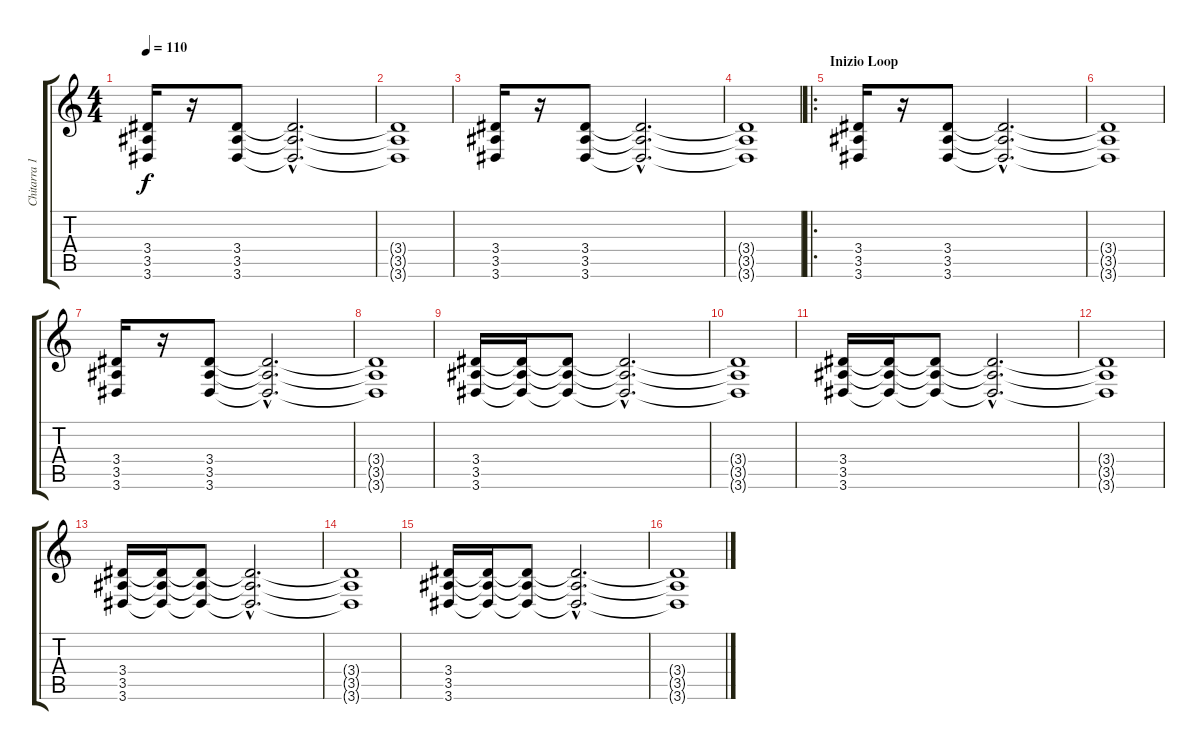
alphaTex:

\track ("Chitarra 1" "Chitarra 1") {instrument distortionguitar}
\staff {score tabs}
\tuning (D4 A3 F3 C3 G2 C2) {hide}
\ts (4 4)
\tempo 110
\clef g2
\ks c
(3.4 3.5 3.6).16{dy f instrument distortionguitar} r.16 (3.4 3.5 3.6).8 (3.4{hac t} 3.5{hac t} 3.6{hac t}).2{d} |
(3.4{t} 3.5{t} 3.6{t}).1 |
(3.4 3.5 3.6).16 r.16 (3.4 3.5 3.6).8 (3.4{hac t} 3.5{hac t} 3.6{hac t}).2{d} |
(3.4{t} 3.5{t} 3.6{t}).1 |
\ro
\section ("" "Inizio Loop")
(3.4 3.5 3.6).16 r.16 (3.4 3.5 3.6).8 (3.4{hac t} 3.5{hac t} 3.6{hac t}).2{d} |
(3.4{t} 3.5{t} 3.6{t}).1 |
(3.4 3.5 3.6).16 r.16 (3.4 3.5 3.6).8 (3.4{hac t} 3.5{hac t} 3.6{hac t}).2{d} |
(3.4{t} 3.5{t} 3.6{t}).1 |
(3.4 3.5 3.6).16 (3.4{t} 3.5{t} 3.6{t}).16 (3.4{t} 3.5{t} 3.6{t}).8 (3.4{hac t} 3.5{hac t} 3.6{hac t}).2{d} |
(3.4{t} 3.5{t} 3.6{t}).1 |
(3.4 3.5 3.6).16 (3.4{t} 3.5{t} 3.6{t}).16 (3.4{t} 3.5{t} 3.6{t}).8 (3.4{hac t} 3.5{hac t} 3.6{hac t}).2{d} |
(3.4{t} 3.5{t} 3.6{t}).1 |
(3.4 3.5 3.6).16 (3.4{t} 3.5{t} 3.6{t}).16 (3.4{t} 3.5{t} 3.6{t}).8 (3.4{hac t} 3.5{hac t} 3.6{hac t}).2{d} |
(3.4{t} 3.5{t} 3.6{t}).1 |
(3.4 3.5 3.6).16 (3.4{t} 3.5{t} 3.6{t}).16 (3.4{t} 3.5{t} 3.6{t}).8 (3.4{hac t} 3.5{hac t} 3.6{hac t}).2{d} |
(3.4{t} 3.5{t} 3.6{t}).1
